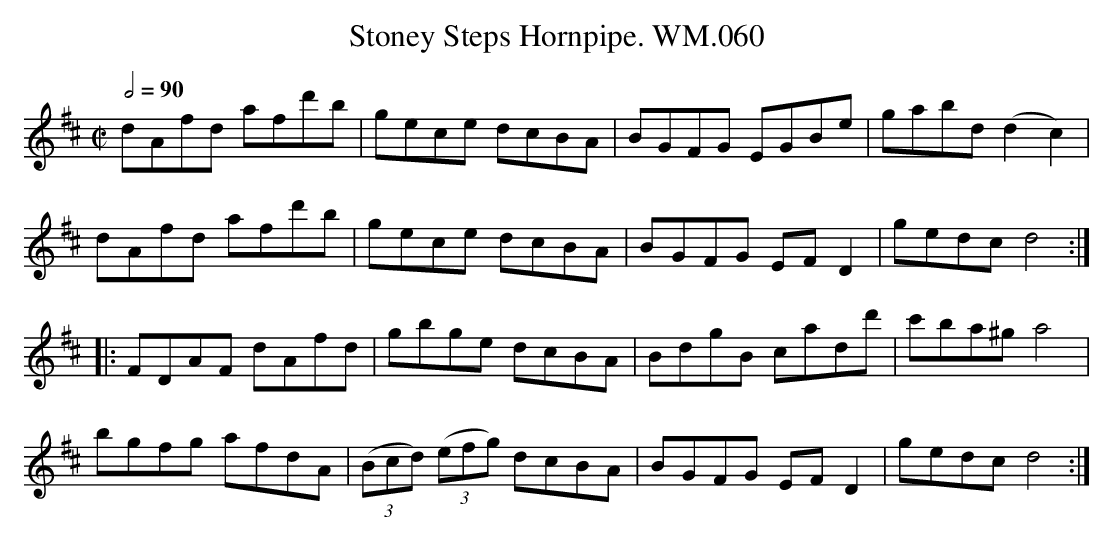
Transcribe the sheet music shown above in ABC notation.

X:1
T:Stoney Steps Hornpipe. WM.060
M:C|
L:1/8
Q:1/2=90
K:D
dAfd afd'b|gece dcBA|BGFG EGBe|gabd (d2c2)|
dAfd afd'b|gece dcBA|BGFG EFD2|gedcd4:|
|:FDAF dAfd|gbge dcBA|BdgB cadd'|c'ba^ga4|
bgfg afdA|((3Bcd) ((3efg) dcBA|BGFG EFD2|gedcd4:|
